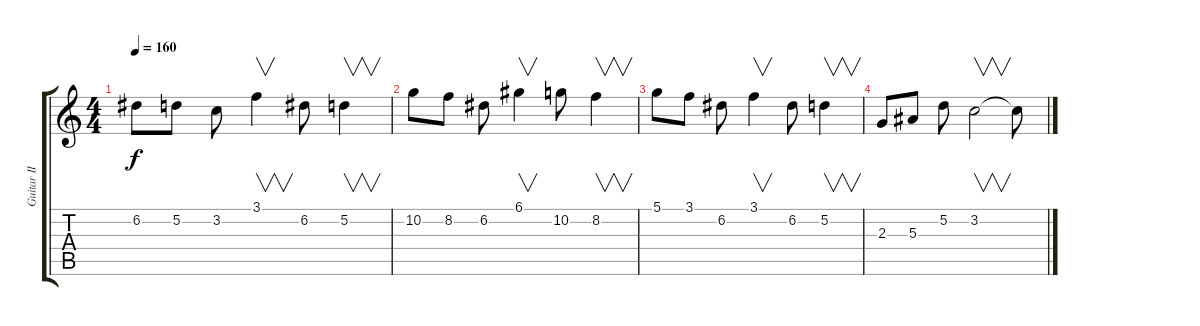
\track ("Guitar II" "Guitar II") {instrument distortionguitar}
\staff {score tabs}
\tuning (D4 A3 F3 C3 G2 D2) {hide}
\ts (4 4)
\tempo 160
\clef g2
\ks c
6.2.8{dy f} 5.2.8 3.2.8 3.1.4{v} 6.2.8 5.2.4{v} |
10.2.8 8.2.8 6.2.8 6.1.4{v} 10.2.8 8.2.4{v} |
5.1.8 3.1.8 6.2.8 3.1.4{v} 6.2.8 5.2.4{v} |
2.3.8 5.3.8 5.2.8 3.2.2{v} 3.2{t}.8
